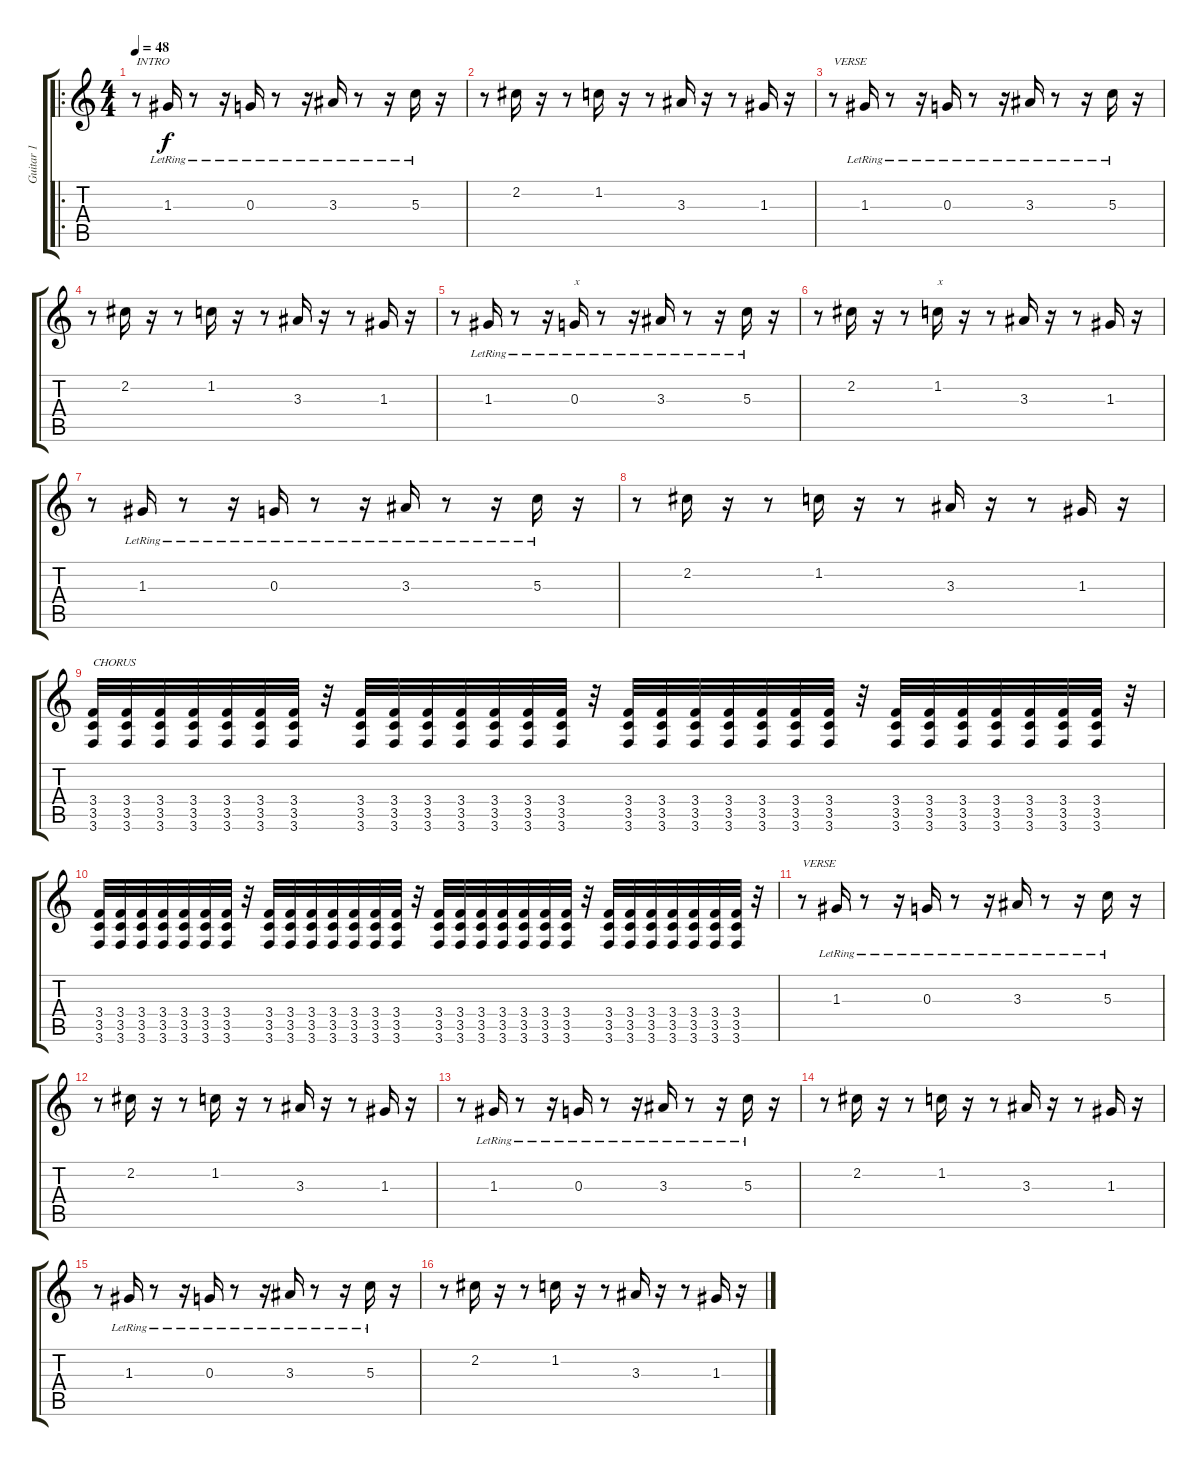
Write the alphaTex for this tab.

\track ("Guitar 1" "Guitar 1") {instrument overdrivenguitar}
\staff {score tabs}
\tuning (E4 B3 G3 D3 A2 D2) {hide}
\ro
\ts (4 4)
\tempo 48
\clef g2
\ks c
r.8{txt "INTRO" dy f instrument electricguitarclean} 1.3{lr}.16 r.8 r.16 0.3{lr}.16 r.8 r.16 3.3{lr}.16 r.8 r.16 5.3{lr}.16 r.16 |
r.8 2.2.16 r.16 r.8 1.2.16 r.16 r.8 3.3.16 r.16 r.8 1.3.16 r.16 |
r.8{txt "VERSE"} 1.3{lr}.16 r.8 r.16 0.3{lr}.16 r.8 r.16 3.3{lr}.16 r.8 r.16 5.3{lr}.16 r.16 |
r.8 2.2.16 r.16 r.8 1.2.16 r.16 r.8 3.3.16 r.16 r.8 1.3.16 r.16 |
r.8 1.3{lr}.16 r.8 r.16 0.3{lr}.16{txt "x"} r.8 r.16 3.3{lr}.16 r.8 r.16 5.3{lr}.16 r.16 |
r.8 2.2.16 r.16 r.8 1.2.16{txt "x"} r.16 r.8 3.3.16 r.16 r.8 1.3.16 r.16 |
r.8 1.3{lr}.16 r.8 r.16 0.3{lr}.16 r.8 r.16 3.3{lr}.16 r.8 r.16 5.3{lr}.16 r.16 |
r.8 2.2.16 r.16 r.8 1.2.16 r.16 r.8 3.3.16 r.16 r.8 1.3.16 r.16 |
(3.4 3.5 3.6).32{txt "CHORUS" instrument overdrivenguitar} (3.4 3.5 3.6).32 (3.4 3.5 3.6).32 (3.4 3.5 3.6).32 (3.4 3.5 3.6).32 (3.4 3.5 3.6).32 (3.4 3.5 3.6).32 r.32 (3.4 3.5 3.6).32 (3.4 3.5 3.6).32 (3.4 3.5 3.6).32 (3.4 3.5 3.6).32 (3.4 3.5 3.6).32 (3.4 3.5 3.6).32 (3.4 3.5 3.6).32 r.32 (3.4 3.5 3.6).32 (3.4 3.5 3.6).32 (3.4 3.5 3.6).32 (3.4 3.5 3.6).32 (3.4 3.5 3.6).32 (3.4 3.5 3.6).32 (3.4 3.5 3.6).32 r.32 (3.4 3.5 3.6).32 (3.4 3.5 3.6).32 (3.4 3.5 3.6).32 (3.4 3.5 3.6).32 (3.4 3.5 3.6).32 (3.4 3.5 3.6).32 (3.4 3.5 3.6).32 r.32 |
(3.4 3.5 3.6).32 (3.4 3.5 3.6).32 (3.4 3.5 3.6).32 (3.4 3.5 3.6).32 (3.4 3.5 3.6).32 (3.4 3.5 3.6).32 (3.4 3.5 3.6).32 r.32 (3.4 3.5 3.6).32 (3.4 3.5 3.6).32 (3.4 3.5 3.6).32 (3.4 3.5 3.6).32 (3.4 3.5 3.6).32 (3.4 3.5 3.6).32 (3.4 3.5 3.6).32 r.32 (3.4 3.5 3.6).32 (3.4 3.5 3.6).32 (3.4 3.5 3.6).32 (3.4 3.5 3.6).32 (3.4 3.5 3.6).32 (3.4 3.5 3.6).32 (3.4 3.5 3.6).32 r.32 (3.4 3.5 3.6).32 (3.4 3.5 3.6).32 (3.4 3.5 3.6).32 (3.4 3.5 3.6).32 (3.4 3.5 3.6).32 (3.4 3.5 3.6).32 (3.4 3.5 3.6).32 r.32 |
r.8{txt "VERSE"} 1.3{lr}.16 r.8 r.16 0.3{lr}.16 r.8 r.16 3.3{lr}.16 r.8 r.16 5.3{lr}.16 r.16 |
r.8 2.2.16 r.16 r.8 1.2.16 r.16 r.8 3.3.16 r.16 r.8 1.3.16 r.16 |
r.8 1.3{lr}.16 r.8 r.16 0.3{lr}.16 r.8 r.16 3.3{lr}.16 r.8 r.16 5.3{lr}.16 r.16 |
r.8 2.2.16 r.16 r.8 1.2.16 r.16 r.8 3.3.16 r.16 r.8 1.3.16 r.16 |
r.8 1.3{lr}.16 r.8 r.16 0.3{lr}.16 r.8 r.16 3.3{lr}.16 r.8 r.16 5.3{lr}.16 r.16 |
r.8 2.2.16 r.16 r.8 1.2.16 r.16 r.8 3.3.16 r.16 r.8 1.3.16 r.16
